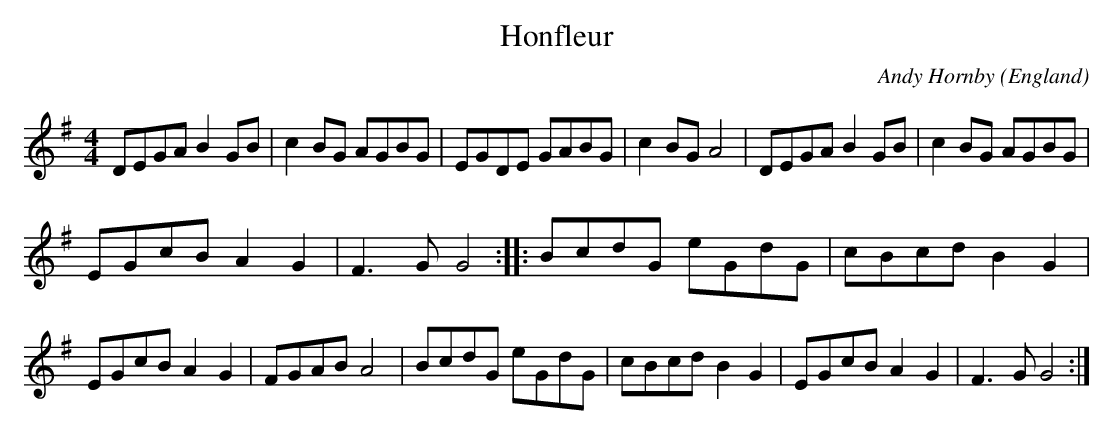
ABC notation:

X:1
T:Honfleur
C:Andy Hornby
M:4/4
O:England
K:G major
DEGA B2GB|c2BG AGBG|EGDE GABG|c2BG A4|\
DEGA B2GB|c2BG AGBG|
EGcB A2G2|F3G G4 :|\
|:\
BcdG eGdG|cBcd B2G2|
EGcB A2G2|FGAB A4|\
BcdG eGdG|cBcd B2G2|EGcB A2G2|F3G G4 :|
